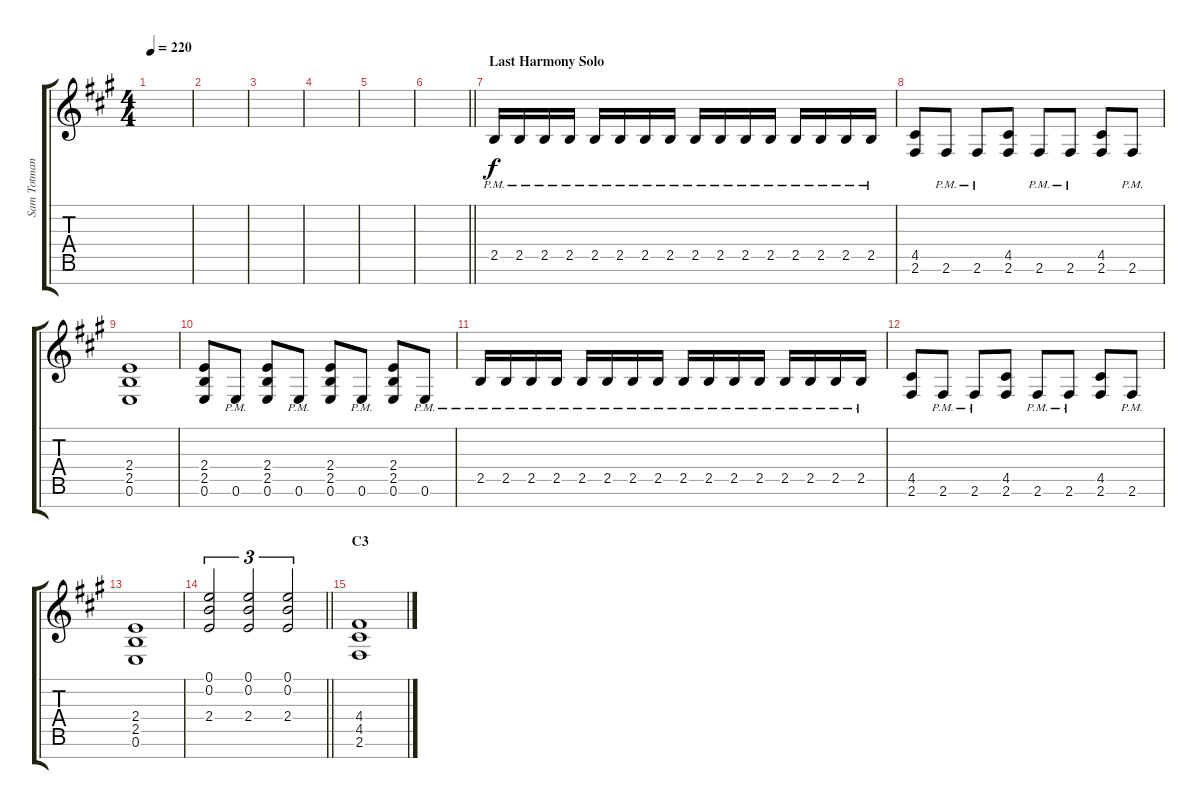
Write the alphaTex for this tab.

\track ("Sam Totman II" "Sam Totman") {instrument distortionguitar}
\staff {score tabs}
\tuning (E4 B3 G3 D3 A2 E2 B1) {hide}
\ts (4 4)
\tempo 220
\clef g2
\ks a
|
|
|
|
|
\barLineRight lightlight
|
\section ("" "Last Harmony Solo")
2.5{pm}.16 2.5{pm}.16 2.5{pm}.16 2.5{pm}.16 2.5{pm}.16 2.5{pm}.16 2.5{pm}.16 2.5{pm}.16 2.5{pm}.16 2.5{pm}.16 2.5{pm}.16 2.5{pm}.16 2.5{pm}.16 2.5{pm}.16 2.5{pm}.16 2.5{pm}.16 |
(4.5 2.6).8 2.6{pm}.8 2.6{pm}.8 (4.5 2.6).8 2.6{pm}.8 2.6{pm}.8 (4.5 2.6).8 2.6{pm}.8 |
(2.4 2.5 0.6).1 |
(2.4 2.5 0.6).8 0.6{pm}.8 (2.4 2.5 0.6).8 0.6{pm}.8 (2.4 2.5 0.6).8 0.6{pm}.8 (2.4 2.5 0.6).8 0.6{pm}.8 |
2.5{pm}.16 2.5{pm}.16 2.5{pm}.16 2.5{pm}.16 2.5{pm}.16 2.5{pm}.16 2.5{pm}.16 2.5{pm}.16 2.5{pm}.16 2.5{pm}.16 2.5{pm}.16 2.5{pm}.16 2.5{pm}.16 2.5{pm}.16 2.5{pm}.16 2.5{pm}.16 |
(4.5 2.6).8 2.6{pm}.8 2.6{pm}.8 (4.5 2.6).8 2.6{pm}.8 2.6{pm}.8 (4.5 2.6).8 2.6{pm}.8 |
(2.4 2.5 0.6).1 |
\barLineRight lightlight
(0.1 0.2 2.4).2{tu (3 2)} (0.1 0.2 2.4).2{tu (3 2)} (0.1 0.2 2.4).2{tu (3 2)} |
\section ("" "C3")
(4.4 4.5 2.6).1
